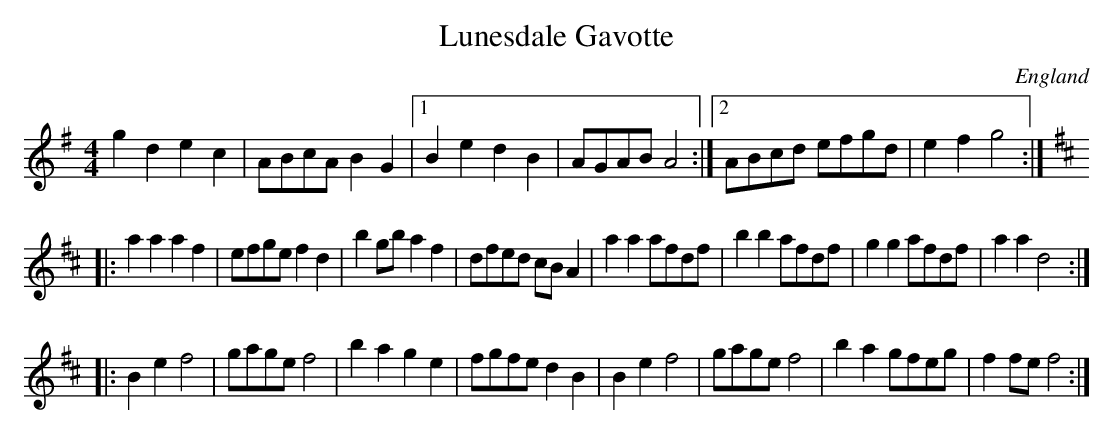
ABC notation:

X:1
T:Lunesdale Gavotte
M:4/4
O:England
K:G major
g2d2 e2c2 | ABcA B2G2 \
|1 B2e2 d2B2 | AGAB A4 :|2 ABcd efgd | e2f2 g4 [K:D]::
a2a2 a2f2 | efge f2d2 | b2gb a2f2 | dfed cB A2 |\
a2a2 afdf | b2b2 afdf | g2g2 afdf | a2a2 d4 [K:Bm]::
B2e2 f4 | gage f4 | b2a2 g2e2 | fgfe d2B2 |\
B2e2 f4 | gage f4 | b2a2 gfeg | f2 fe f4:|
